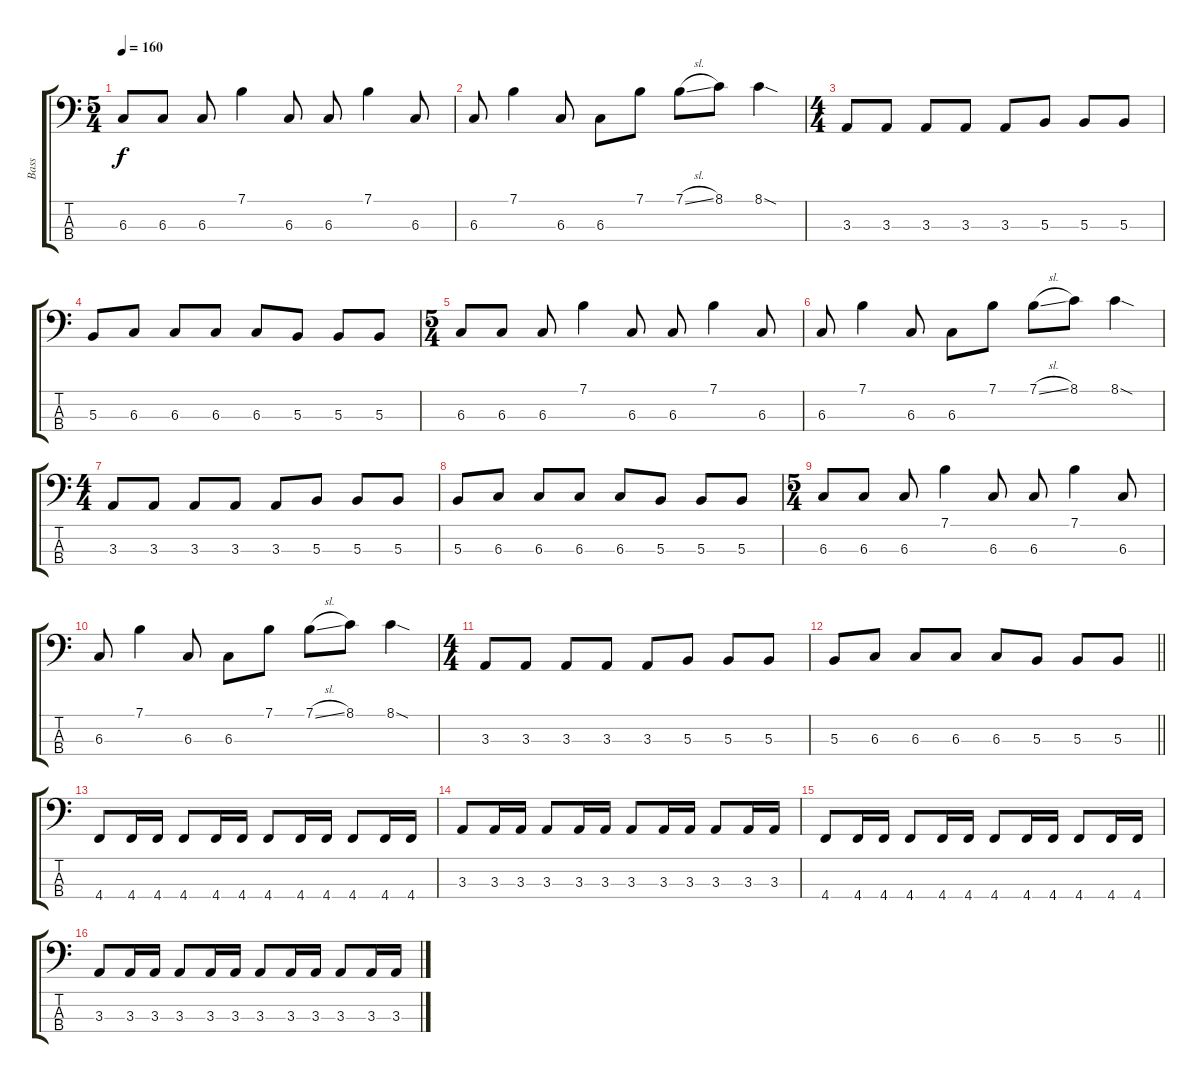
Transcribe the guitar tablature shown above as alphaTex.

\track ("Bass" "Bass") {instrument electricbassfinger}
\staff {score tabs}
\tuning (E2 B1 Gb1 Db1) {hide}
\ts (5 4)
\tempo 160
\clef f4
\ks c
6.3.8{dy f} 6.3.8 6.3.8 7.1.4 6.3.8 6.3.8 7.1.4 6.3.8 |
6.3.8 7.1.4 6.3.8 6.3.8 7.1.8 7.1{sl}.8 8.1.8 8.1{sod}.4 |
\ts (4 4)
3.3.8 3.3.8 3.3.8 3.3.8 3.3.8 5.3.8 5.3.8 5.3.8 |
5.3.8 6.3.8 6.3.8 6.3.8 6.3.8 5.3.8 5.3.8 5.3.8 |
\ts (5 4)
6.3.8 6.3.8 6.3.8 7.1.4 6.3.8 6.3.8 7.1.4 6.3.8 |
6.3.8 7.1.4 6.3.8 6.3.8 7.1.8 7.1{sl}.8 8.1.8 8.1{sod}.4 |
\ts (4 4)
3.3.8 3.3.8 3.3.8 3.3.8 3.3.8 5.3.8 5.3.8 5.3.8 |
5.3.8 6.3.8 6.3.8 6.3.8 6.3.8 5.3.8 5.3.8 5.3.8 |
\ts (5 4)
6.3.8 6.3.8 6.3.8 7.1.4 6.3.8 6.3.8 7.1.4 6.3.8 |
6.3.8 7.1.4 6.3.8 6.3.8 7.1.8 7.1{sl}.8 8.1.8 8.1{sod}.4 |
\ts (4 4)
3.3.8 3.3.8 3.3.8 3.3.8 3.3.8 5.3.8 5.3.8 5.3.8 |
\barLineRight lightlight
5.3.8 6.3.8 6.3.8 6.3.8 6.3.8 5.3.8 5.3.8 5.3.8 |
4.4.8 4.4.16 4.4.16 4.4.8 4.4.16 4.4.16 4.4.8 4.4.16 4.4.16 4.4.8 4.4.16 4.4.16 |
3.3.8 3.3.16 3.3.16 3.3.8 3.3.16 3.3.16 3.3.8 3.3.16 3.3.16 3.3.8 3.3.16 3.3.16 |
4.4.8 4.4.16 4.4.16 4.4.8 4.4.16 4.4.16 4.4.8 4.4.16 4.4.16 4.4.8 4.4.16 4.4.16 |
3.3.8 3.3.16 3.3.16 3.3.8 3.3.16 3.3.16 3.3.8 3.3.16 3.3.16 3.3.8 3.3.16 3.3.16
